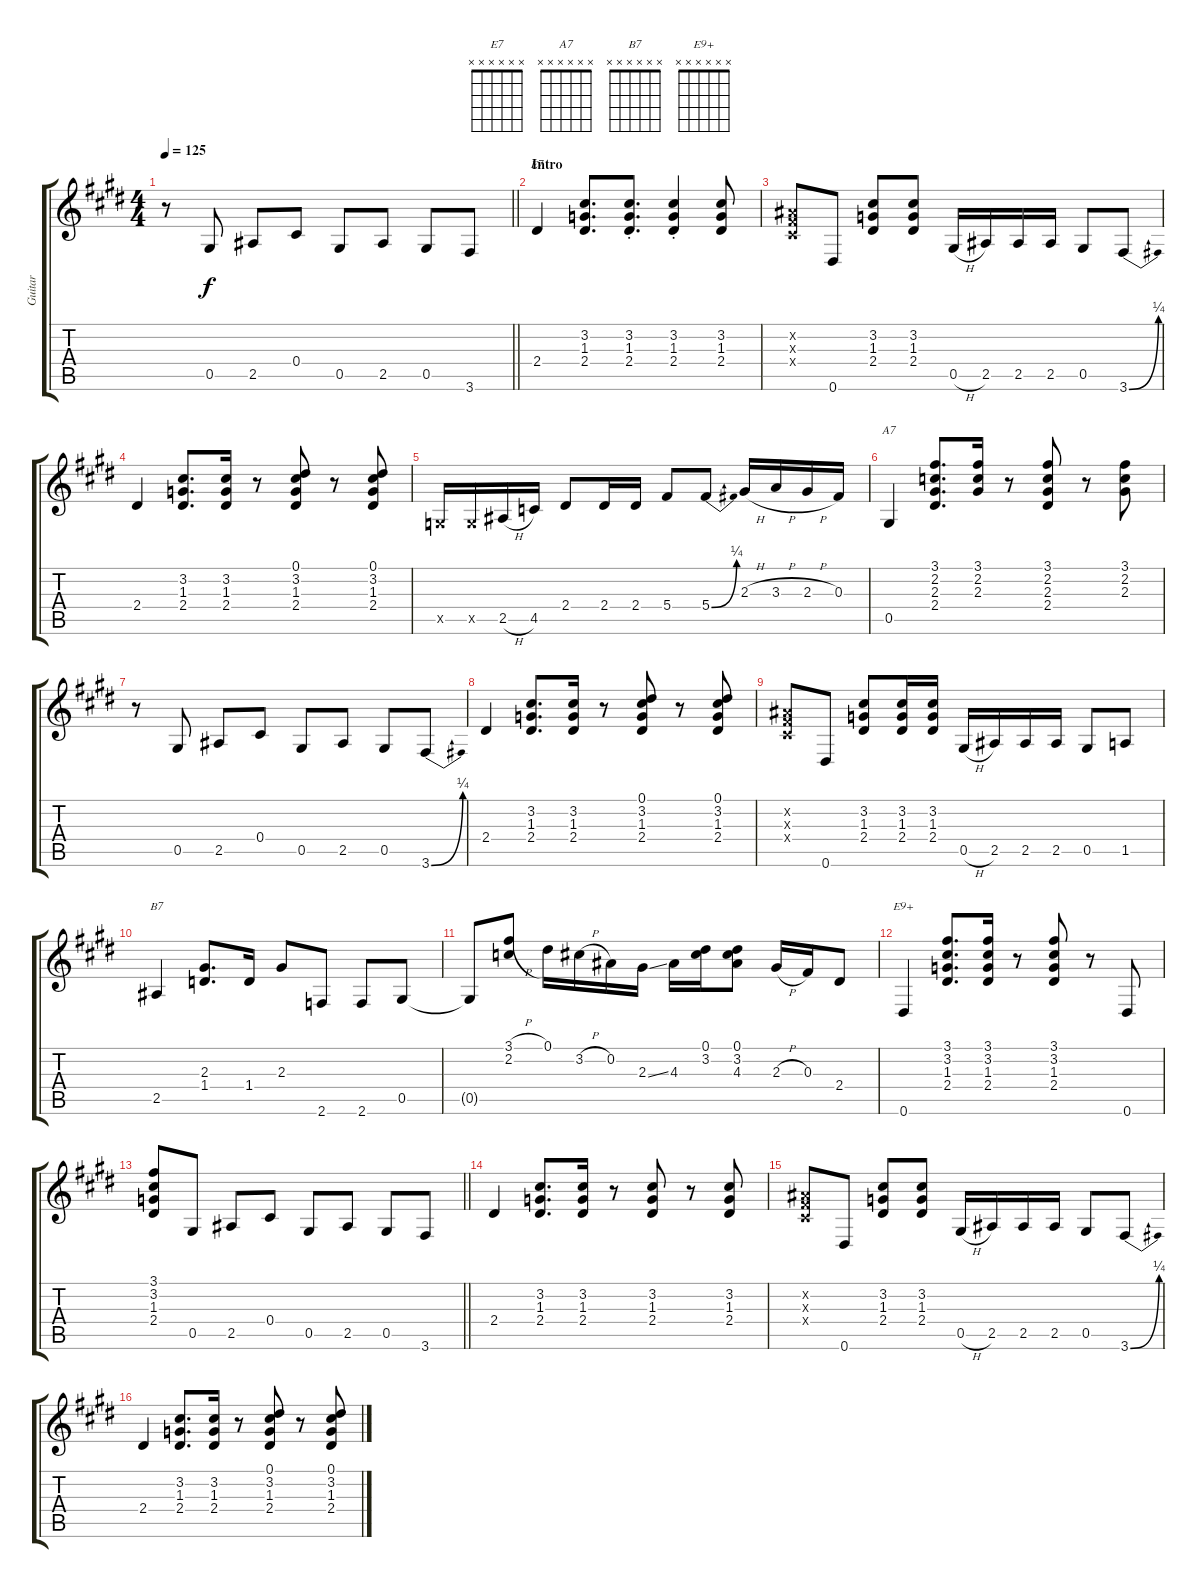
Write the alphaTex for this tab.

\track ("Guitar" "Guitar") {instrument overdrivenguitar}
\staff {score tabs}
\tuning (Eb4 Bb3 Gb3 Db3 Ab2 Eb2) {hide}
\chord ("E7" x x x x x x)
\chord ("A7" x x x x x x)
\chord ("B7" x x x x x x)
\chord ("E9+" x x x x x x)
\ts (4 4)
\tempo 125
\clef g2
\barLineRight lightlight
\ks e
r.8{dy f instrument overdrivenguitar} 0.5.8 2.5.8 0.4.8 0.5.8 2.5.8 0.5.8 3.6.8 |
\section ("" "Intro")
2.4.4{ch "E7"} (3.2 1.3 2.4).8{d} (3.2{st} 1.3{st} 2.4{st}).8{d} (3.2{st} 1.3{st} 2.4{st}).4 (3.2 1.3 2.4).8 |
(0.2{x} 0.3{x} 0.4{x}).8 0.6.8 (3.2 1.3 2.4).8 (3.2 1.3 2.4).8 0.5{h}.16 2.5.16 2.5.16 2.5.16 0.5.8 3.6{be (bend 0 0 60 1)}.8 |
2.4.4 (3.2 1.3 2.4).8{d} (3.2 1.3 2.4).16 r.8 (0.1 3.2 1.3 2.4).8 r.8 (0.1 3.2 1.3 2.4).8 |
-1.5{x}.16 -1.5{x}.16 2.5{h}.16 4.5.16 2.4.8 2.4.16 2.4.16 5.4.8 5.4{be (bend 0 0 60 1)}.8 2.3{h}.16 3.3{h}.16 2.3{h}.16 0.3.16 |
0.5.4{ch "A7"} (3.1 2.2 2.3 2.4).8{d} (3.1 2.2 2.3).16 r.8 (3.1 2.2 2.3 2.4).8 r.8 (3.1 2.2 2.3).8 |
r.8 0.5.8 2.5.8 0.4.8 0.5.8 2.5.8 0.5.8 3.6{be (bend 0 0 60 1)}.8 |
2.4.4 (3.2 1.3 2.4).8{d} (3.2 1.3 2.4).16 r.8 (0.1 3.2 1.3 2.4).8 r.8 (0.1 3.2 1.3 2.4).8 |
(0.2{x} 0.3{x} 0.4{x}).8 0.6.8 (3.2 1.3 2.4).8 (3.2 1.3 2.4).16 (3.2 1.3 2.4).16 0.5{h}.16 2.5.16 2.5.16 2.5.16 0.5.8 1.5.8 |
2.5.4{ch "B7"} (2.3 1.4).8{d} 1.4.16 2.3.8 2.6.8 2.6.8 0.5.8 |
0.5{t}.8 (3.1{h} 2.2).8 0.1.16 3.2{h}.16 0.2.16 2.3{ss}.16 4.3.16 (0.1 3.2).16 (0.1 3.2 4.3).8 2.3{h}.16 0.3.16 2.4.8 |
0.6.4{ch "E9+"} (3.1 3.2 1.3 2.4).8{d} (3.1 3.2 1.3 2.4).16 r.8 (3.1 3.2 1.3 2.4).8 r.8 0.6.8 |
\barLineRight lightlight
(3.1 3.2 1.3 2.4).8 0.5.8 2.5.8 0.4.8 0.5.8 2.5.8 0.5.8 3.6.8 |
2.4.4 (3.2 1.3 2.4).8{d} (3.2 1.3 2.4).16 r.8 (3.2 1.3 2.4).8 r.8 (3.2 1.3 2.4).8 |
(0.2{x} 0.3{x} 0.4{x}).8 0.6.8 (3.2 1.3 2.4).8 (3.2 1.3 2.4).8 0.5{h}.16 2.5.16 2.5.16 2.5.16 0.5.8 3.6{be (bend 0 0 60 1)}.8 |
2.4.4 (3.2 1.3 2.4).8{d} (3.2 1.3 2.4).16 r.8 (0.1 3.2 1.3 2.4).8 r.8 (0.1 3.2 1.3 2.4).8
